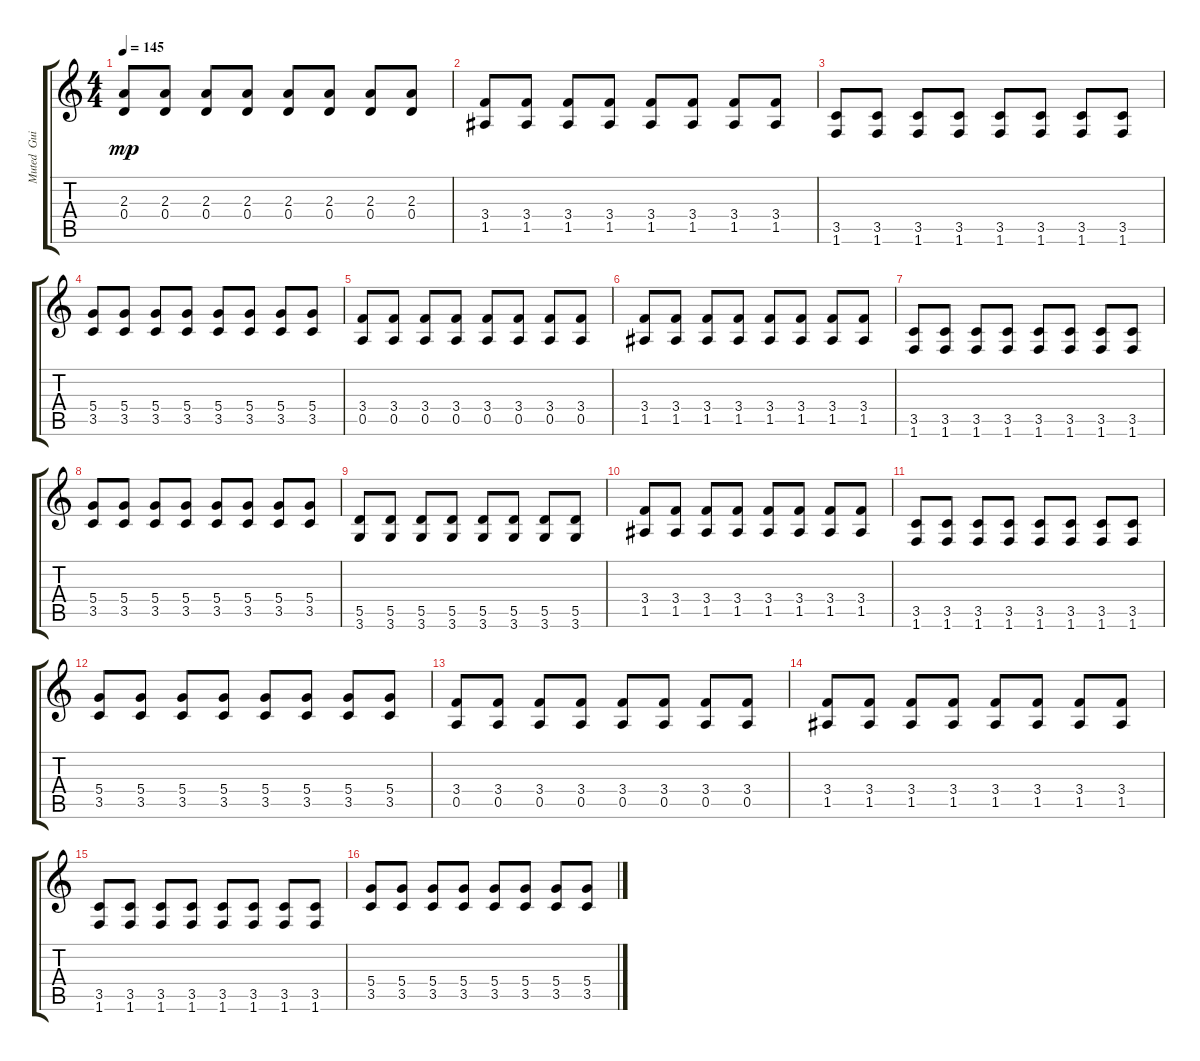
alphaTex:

\track ("Muted  Guitar" "Muted  Gui") {instrument electricguitarmuted}
\staff {score tabs}
\tuning (E4 B3 G3 D3 A2 E2) {hide}
\ts (4 4)
\tempo 145
\clef g2
\ks c
(2.3 0.4).8{dy mp} (2.3 0.4).8 (2.3 0.4).8 (2.3 0.4).8 (2.3 0.4).8 (2.3 0.4).8 (2.3 0.4).8 (2.3 0.4).8 |
(3.4 1.5).8 (3.4 1.5).8 (3.4 1.5).8 (3.4 1.5).8 (3.4 1.5).8 (3.4 1.5).8 (3.4 1.5).8 (3.4 1.5).8 |
(3.5 1.6).8 (3.5 1.6).8 (3.5 1.6).8 (3.5 1.6).8 (3.5 1.6).8 (3.5 1.6).8 (3.5 1.6).8 (3.5 1.6).8 |
(5.4 3.5).8 (5.4 3.5).8 (5.4 3.5).8 (5.4 3.5).8 (5.4 3.5).8 (5.4 3.5).8 (5.4 3.5).8 (5.4 3.5).8 |
(3.4 0.5).8 (3.4 0.5).8 (3.4 0.5).8 (3.4 0.5).8 (3.4 0.5).8 (3.4 0.5).8 (3.4 0.5).8 (3.4 0.5).8 |
(3.4 1.5).8 (3.4 1.5).8 (3.4 1.5).8 (3.4 1.5).8 (3.4 1.5).8 (3.4 1.5).8 (3.4 1.5).8 (3.4 1.5).8 |
(3.5 1.6).8 (3.5 1.6).8 (3.5 1.6).8 (3.5 1.6).8 (3.5 1.6).8 (3.5 1.6).8 (3.5 1.6).8 (3.5 1.6).8 |
(5.4 3.5).8 (5.4 3.5).8 (5.4 3.5).8 (5.4 3.5).8 (5.4 3.5).8 (5.4 3.5).8 (5.4 3.5).8 (5.4 3.5).8 |
(5.5 3.6).8 (5.5 3.6).8 (5.5 3.6).8 (5.5 3.6).8 (5.5 3.6).8 (5.5 3.6).8 (5.5 3.6).8 (5.5 3.6).8 |
(3.4 1.5).8 (3.4 1.5).8 (3.4 1.5).8 (3.4 1.5).8 (3.4 1.5).8 (3.4 1.5).8 (3.4 1.5).8 (3.4 1.5).8 |
(3.5 1.6).8 (3.5 1.6).8 (3.5 1.6).8 (3.5 1.6).8 (3.5 1.6).8 (3.5 1.6).8 (3.5 1.6).8 (3.5 1.6).8 |
(5.4 3.5).8 (5.4 3.5).8 (5.4 3.5).8 (5.4 3.5).8 (5.4 3.5).8 (5.4 3.5).8 (5.4 3.5).8 (5.4 3.5).8 |
(3.4 0.5).8 (3.4 0.5).8 (3.4 0.5).8 (3.4 0.5).8 (3.4 0.5).8 (3.4 0.5).8 (3.4 0.5).8 (3.4 0.5).8 |
(3.4 1.5).8 (3.4 1.5).8 (3.4 1.5).8 (3.4 1.5).8 (3.4 1.5).8 (3.4 1.5).8 (3.4 1.5).8 (3.4 1.5).8 |
(3.5 1.6).8 (3.5 1.6).8 (3.5 1.6).8 (3.5 1.6).8 (3.5 1.6).8 (3.5 1.6).8 (3.5 1.6).8 (3.5 1.6).8 |
(5.4 3.5).8 (5.4 3.5).8 (5.4 3.5).8 (5.4 3.5).8 (5.4 3.5).8 (5.4 3.5).8 (5.4 3.5).8 (5.4 3.5).8
